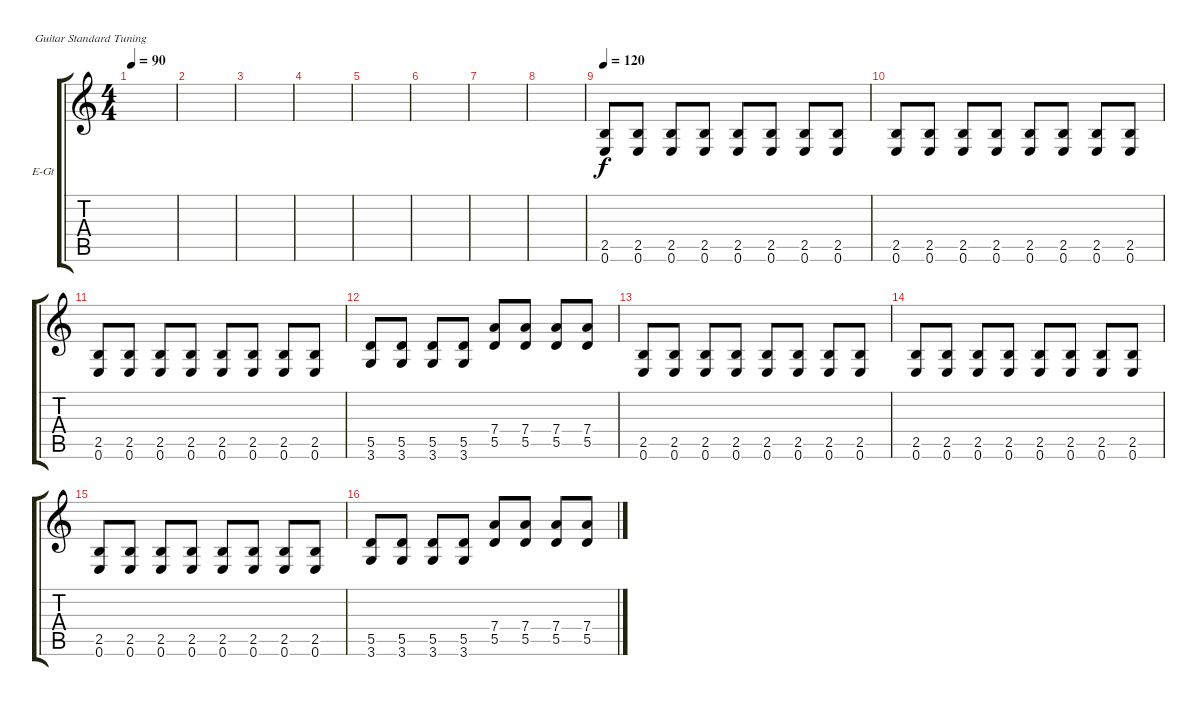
\defaultSystemsLayout 4
\bracketExtendMode groupsimilarinstruments
\firstSystemTrackNameOrientation horizontal
\otherSystemsTrackNameOrientation horizontal
\track ("Electric Guitar" "E-Gt") {instrument distortionguitar}
\staff {score tabs}
\tuning (E4 B3 G3 D3 A2 E2)
\ts (4 4)
\tempo 90
\clef g2
\ks c
|
|
|
|
|
|
|
|
\tempo 120
(2.5 0.6).8 (0.6 2.5).8 (2.5 0.6).8 (2.5 0.6).8 (2.5 0.6).8 (0.6 2.5).8 (2.5 0.6).8 (0.6 2.5).8 |
(2.5 0.6).8 (0.6 2.5).8 (2.5 0.6).8 (2.5 0.6).8 (2.5 0.6).8 (0.6 2.5).8 (2.5 0.6).8 (0.6 2.5).8 |
(2.5 0.6).8 (0.6 2.5).8 (2.5 0.6).8 (2.5 0.6).8 (2.5 0.6).8 (0.6 2.5).8 (2.5 0.6).8 (0.6 2.5).8 |
(5.5 3.6).8 (3.6 5.5).8 (5.5 3.6).8 (5.5 3.6).8 (5.5 7.4).8 (5.5 7.4).8 (5.5 7.4).8 (5.5 7.4).8 |
(2.5 0.6).8 (0.6 2.5).8 (2.5 0.6).8 (2.5 0.6).8 (2.5 0.6).8 (0.6 2.5).8 (2.5 0.6).8 (0.6 2.5).8 |
(2.5 0.6).8 (0.6 2.5).8 (2.5 0.6).8 (2.5 0.6).8 (2.5 0.6).8 (0.6 2.5).8 (2.5 0.6).8 (0.6 2.5).8 |
(2.5 0.6).8 (0.6 2.5).8 (2.5 0.6).8 (2.5 0.6).8 (2.5 0.6).8 (0.6 2.5).8 (2.5 0.6).8 (0.6 2.5).8 |
(5.5 3.6).8 (3.6 5.5).8 (5.5 3.6).8 (5.5 3.6).8 (5.5 7.4).8 (5.5 7.4).8 (5.5 7.4).8 (5.5 7.4).8
